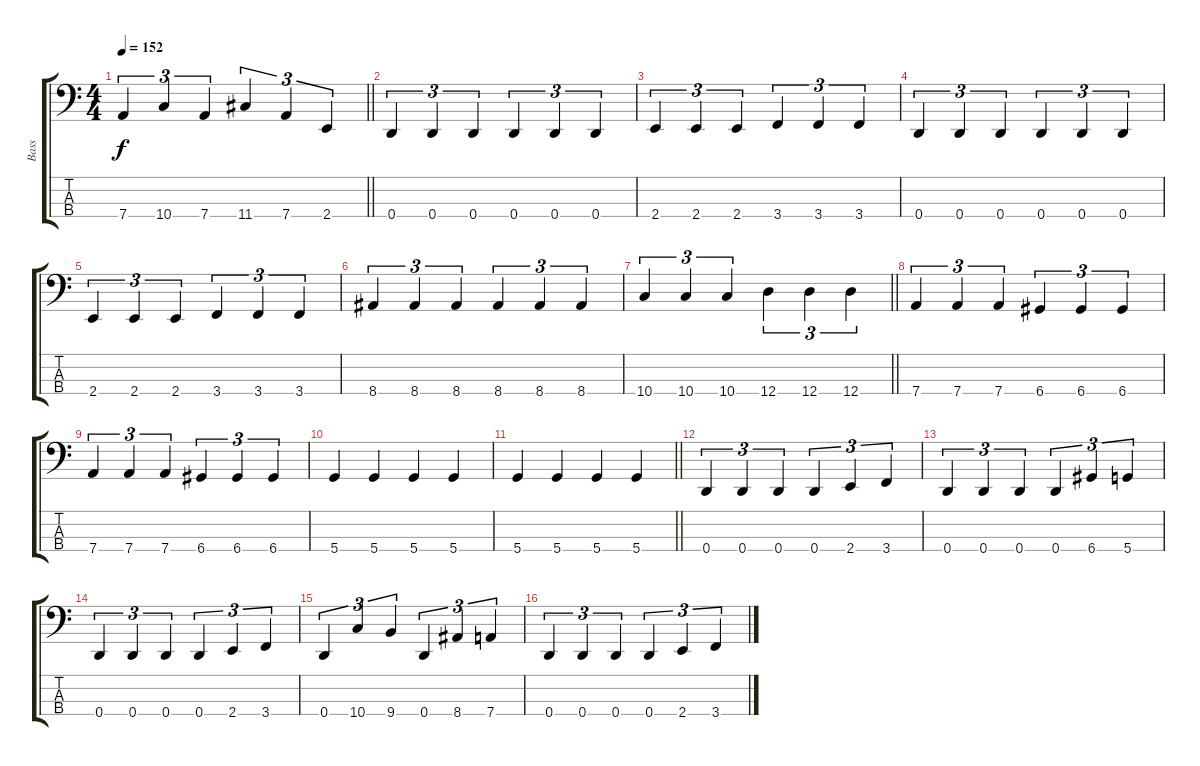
\track ("Bass" "Bass") {instrument synthbass2}
\staff {score tabs}
\tuning (G2 D2 A1 D1) {hide}
\ts (4 4)
\tempo 152
\clef f4
\barLineRight lightlight
\ks c
7.4.4{tu (3 2) dy f} 10.4.4{tu (3 2)} 7.4.4{tu (3 2)} 11.4.4{tu (3 2)} 7.4.4{tu (3 2)} 2.4.4{tu (3 2)} |
\section ("" "")
0.4.4{tu (3 2)} 0.4.4{tu (3 2)} 0.4.4{tu (3 2)} 0.4.4{tu (3 2)} 0.4.4{tu (3 2)} 0.4.4{tu (3 2)} |
2.4.4{tu (3 2)} 2.4.4{tu (3 2)} 2.4.4{tu (3 2)} 3.4.4{tu (3 2)} 3.4.4{tu (3 2)} 3.4.4{tu (3 2)} |
0.4.4{tu (3 2)} 0.4.4{tu (3 2)} 0.4.4{tu (3 2)} 0.4.4{tu (3 2)} 0.4.4{tu (3 2)} 0.4.4{tu (3 2)} |
2.4.4{tu (3 2)} 2.4.4{tu (3 2)} 2.4.4{tu (3 2)} 3.4.4{tu (3 2)} 3.4.4{tu (3 2)} 3.4.4{tu (3 2)} |
8.4.4{tu (3 2)} 8.4.4{tu (3 2)} 8.4.4{tu (3 2)} 8.4.4{tu (3 2)} 8.4.4{tu (3 2)} 8.4.4{tu (3 2)} |
\barLineRight lightlight
10.4.4{tu (3 2)} 10.4.4{tu (3 2)} 10.4.4{tu (3 2)} 12.4.4{tu (3 2)} 12.4.4{tu (3 2)} 12.4.4{tu (3 2)} |
\section ("" "")
7.4.4{tu (3 2)} 7.4.4{tu (3 2)} 7.4.4{tu (3 2)} 6.4.4{tu (3 2)} 6.4.4{tu (3 2)} 6.4.4{tu (3 2)} |
7.4.4{tu (3 2)} 7.4.4{tu (3 2)} 7.4.4{tu (3 2)} 6.4.4{tu (3 2)} 6.4.4{tu (3 2)} 6.4.4{tu (3 2)} |
5.4.4 5.4.4 5.4.4 5.4.4 |
\barLineRight lightlight
5.4.4 5.4.4 5.4.4 5.4.4 |
\section ("" "")
0.4.4{tu (3 2)} 0.4.4{tu (3 2)} 0.4.4{tu (3 2)} 0.4.4{tu (3 2)} 2.4.4{tu (3 2)} 3.4.4{tu (3 2)} |
0.4.4{tu (3 2)} 0.4.4{tu (3 2)} 0.4.4{tu (3 2)} 0.4.4{tu (3 2)} 6.4.4{tu (3 2)} 5.4.4{tu (3 2)} |
0.4.4{tu (3 2)} 0.4.4{tu (3 2)} 0.4.4{tu (3 2)} 0.4.4{tu (3 2)} 2.4.4{tu (3 2)} 3.4.4{tu (3 2)} |
0.4.4{tu (3 2)} 10.4.4{tu (3 2)} 9.4.4{tu (3 2)} 0.4.4{tu (3 2)} 8.4.4{tu (3 2)} 7.4.4{tu (3 2)} |
0.4.4{tu (3 2)} 0.4.4{tu (3 2)} 0.4.4{tu (3 2)} 0.4.4{tu (3 2)} 2.4.4{tu (3 2)} 3.4.4{tu (3 2)}
